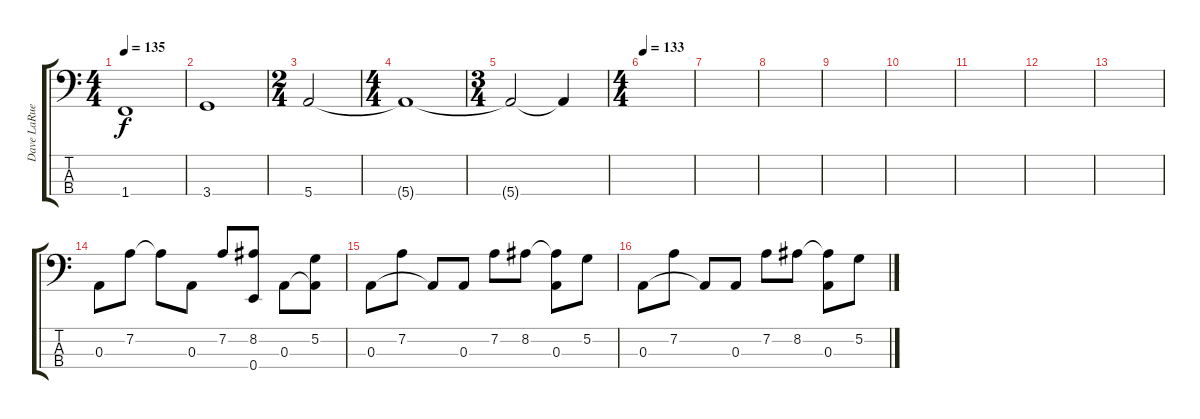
\track ("Dave LaRue" "Dave LaRue") {instrument electricbassfinger}
\staff {score tabs}
\tuning (G2 D2 A1 E1) {hide}
\ts (4 4)
\tempo 135
\clef f4
\ks c
1.4.1{dy f} |
3.4.1 |
\ts (2 4)
5.4.2 |
\ts (4 4)
5.4{t}.1 |
\ts (3 4)
5.4{t}.2 5.4{t}.4 |
\ts (4 4)
\tempo 133
|
|
|
|
|
|
|
|
0.3.8{volume 7} 7.2.8 7.2{t}.8 0.3.8 7.2.8 (8.2 0.4).8 0.3.8 (5.2 0.3{t}).8 |
0.3.8 7.2.8 0.3{t}.8 0.3.8 7.2.8 8.2.8 (8.2{t} 0.3).8 5.2.8 |
0.3.8 7.2.8 0.3{t}.8 0.3.8 7.2.8 8.2.8 (8.2{t} 0.3).8 5.2.8
